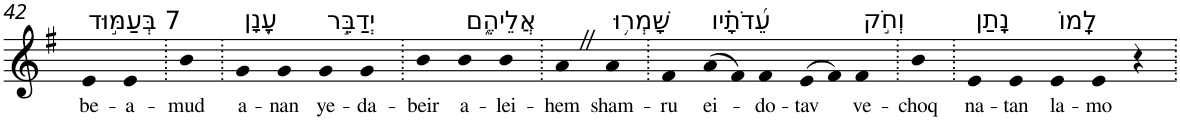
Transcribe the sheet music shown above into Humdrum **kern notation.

**kern	**text
*part1	*part1
*staff1	*staff1
*I"Piano	*
*I'Pno	*
!!LO:PB:g=z
*clefG2	*
*k[f#]	*
*G:	*
=42	=42
!LO:TX:a:t=7 בְּעַמּ֣וּד	!
!	!LO:LY:b
4e	be-
!	!LO:LY:b
4e	-a-
=43.	=43.
!	!LO:LY:b
4b	-mud
=44.	=44.
!LO:TX:a:t=עָ֭נָן	!
!	!LO:LY:b
4g	a-
!	!LO:LY:b
4g	-nan
!LO:TX:a:t=יְדַבֵּ֣ר	!
!	!LO:LY:b
4g	ye-
!	!LO:LY:b
4g	-da-
=45.	=45.
!	!LO:LY:b
4b	-beir
!LO:TX:a:t=אֲלֵיהֶ֑ם	!
!	!LO:LY:b
4b	a-
!	!LO:LY:b
4b	-lei-
=46.	=46.
!	!LO:LY:b
4aZ	-hem
!LO:TX:a:t=שָׁמְר֥וּ	!
!	!LO:LY:b
4a	sham-
=47.	=47.
!	!LO:LY:b
4f#	-ru
!LO:TX:a:t=עֵ֝דֹתָ֗יו	!
!	!LO:LY:b
(>8a	ei-
8f#)	.
!	!LO:LY:b
4f#	-do-
!	!LO:LY:b
(>8e	-tav
8f#)	.
!LO:TX:a:t=וְחֹ֣ק	!
!	!LO:LY:b
4f#	ve-
=48.	=48.
!	!LO:LY:b
4b	-choq
=49.	=49.
!LO:TX:a:t=נָֽתַן	!
!	!LO:LY:b
4e	na-
!	!LO:LY:b
4e	-tan
!LO:TX:a:t=לָֽמוֹ	!
!	!LO:LY:b
4e	la-
!	!LO:LY:b
4e	-mo
4r	.
=.	=.
*-	*-
